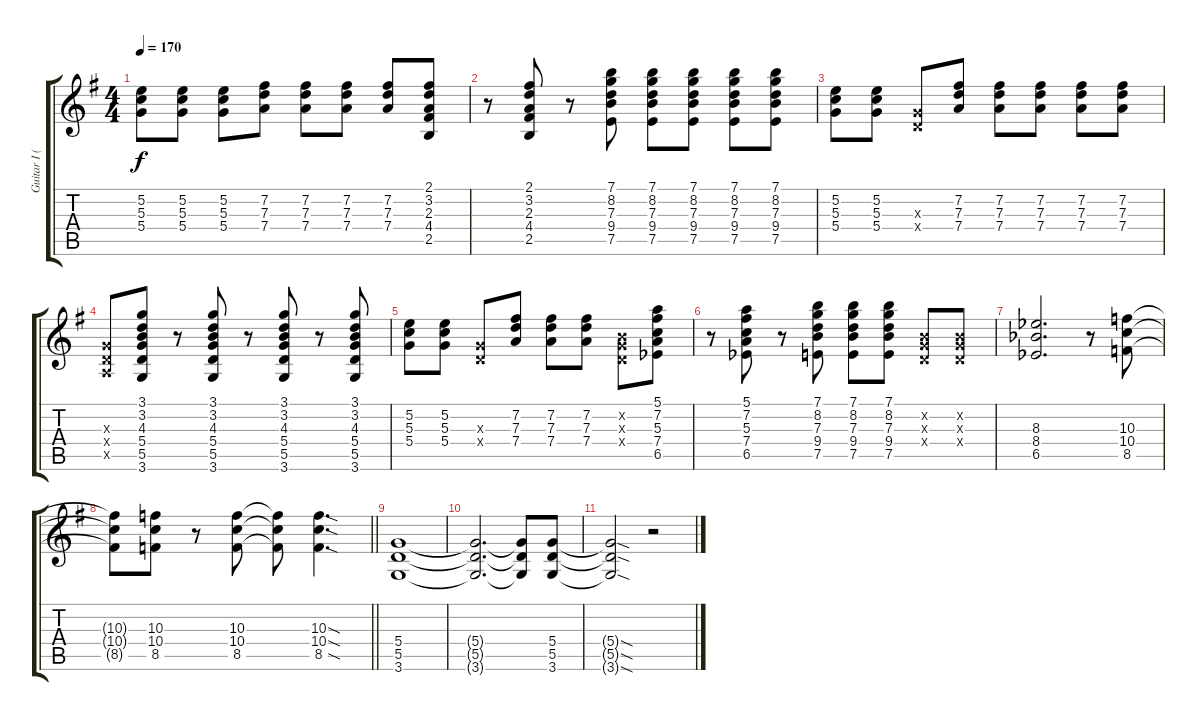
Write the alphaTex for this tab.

\track ("Guitar I (Hirasawa Yui)" "Guitar I (") {instrument overdrivenguitar}
\staff {score tabs}
\tuning (E4 B3 G3 D3 A2 E2) {hide}
\ts (4 4)
\tempo 170
\clef g2
\ks g
(5.2 5.3 5.4).8{dy f} (5.2 5.3 5.4).8 (5.2 5.3 5.4).8 (7.2 7.3 7.4).8 (7.2 7.3 7.4).8 (7.2 7.3 7.4).8 (7.2 7.3 7.4).8 (2.1 3.2 2.3 4.4 2.5).8 |
r.8 (2.1 3.2 2.3 4.4 2.5).8 r.8 (7.1 8.2 7.3 9.4 7.5).8 (7.1 8.2 7.3 9.4 7.5).8 (7.1 8.2 7.3 9.4 7.5).8 (7.1 8.2 7.3 9.4 7.5).8 (7.1 8.2 7.3 9.4 7.5).8 |
(5.2 5.3 5.4).8 (5.2 5.3 5.4).8 (0.3{x} 0.4{x}).8 (7.2 7.3 7.4).8 (7.2 7.3 7.4).8 (7.2 7.3 7.4).8 (7.2 7.3 7.4).8 (7.2 7.3 7.4).8 |
(0.3{x} 0.4{x} 0.5{x}).8 (3.1 3.2 4.3 5.4 5.5 3.6).8 r.8 (3.1 3.2 4.3 5.4 5.5 3.6).8 r.8 (3.1 3.2 4.3 5.4 5.5 3.6).8 r.8 (3.1 3.2 4.3 5.4 5.5 3.6).8 |
(5.2 5.3 5.4).8 (5.2 5.3 5.4).8 (0.3{x} 0.4{x}).8 (7.2 7.3 7.4).8 (7.2 7.3 7.4).8 (7.2 7.3 7.4).8 (0.2{x} 0.3{x} 0.4{x}).8 (5.1 7.2 5.3 7.4 6.5{acc b}).8 |
r.8 (5.1 7.2 5.3 7.4 6.5{acc b}).8 r.8 (7.1 8.2 7.3 9.4 7.5).8 (7.1 8.2 7.3 9.4 7.5).8 (7.1 8.2 7.3 9.4 7.5).8 (0.2{x} 0.3{x} 0.4{x}).8 (0.2{x} 0.3{x} 0.4{x}).8 |
(8.3{acc b} 8.4{acc b} 6.5{acc b}).2{d} r.8 (10.3 10.4 8.5).8 |
\barLineRight lightlight
(10.3{t} 10.4{t} 8.5{t}).8 (10.3 10.4 8.5).8 r.8 (10.3 10.4 8.5).8 (10.3{t} 10.4{t} 8.5{t}).8 (10.3{sod} 10.4{sod} 8.5{sod}).4{d} |
(5.4 5.5 3.6).1 |
(5.4{t} 5.5{t} 3.6{t}).2{d} (5.4{t} 5.5{t} 3.6{t}).8 (5.4 5.5 3.6).8 |
(5.4{sod t} 5.5{sod t} 3.6{sod t}).2 r.2
